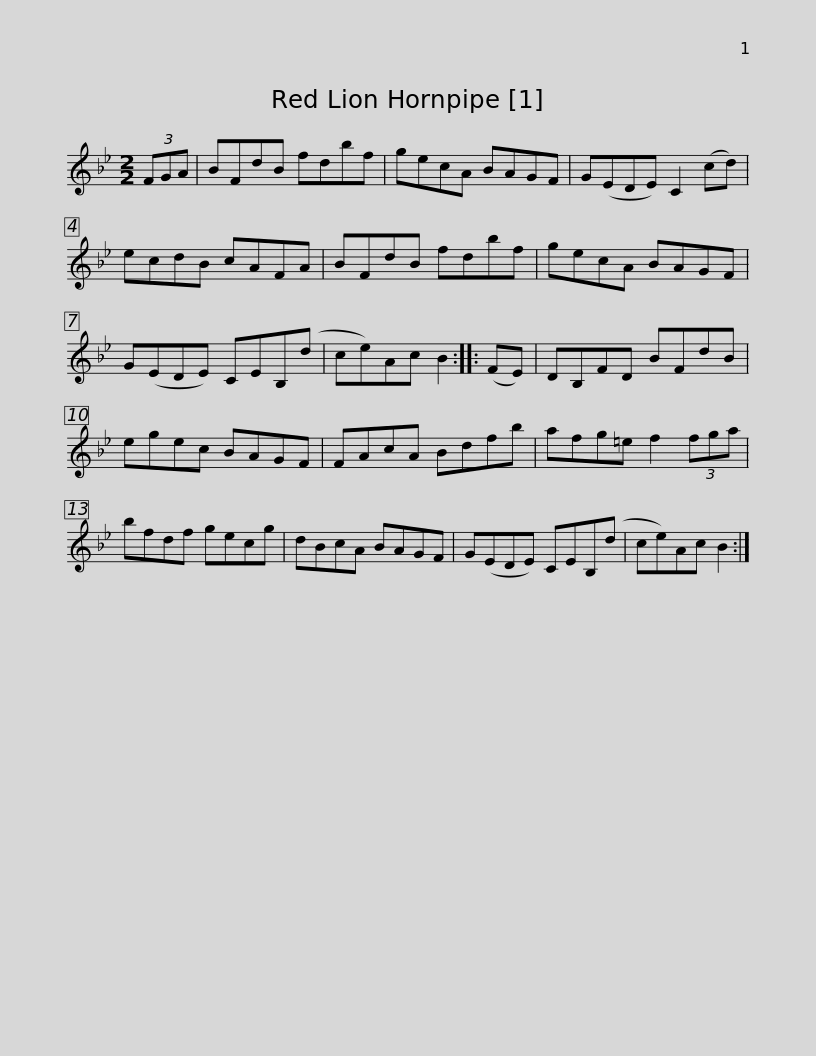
X:1
L:1/8
M:2/2
I:linebreak $
K:Bb
V:1 treble
V:1
 (3FGA | BFdB fdbf | gecA BAGF | G(EDE) C2 (cd) | ecdB cAFA | %5
 BFdB fdbf |$ gecA BAGF | G(EDE) CEB,(d | ce)Ac B2 :: (FE) | %10
 DB,FD BFdB | egec BAGF |$ FAcA Bdfb | afg=e f2 (3fga | bfdf gecg | %15
 dBcA BAGF | G(EDE) CEB,(d |$ ce)Ac B2 :| %18
